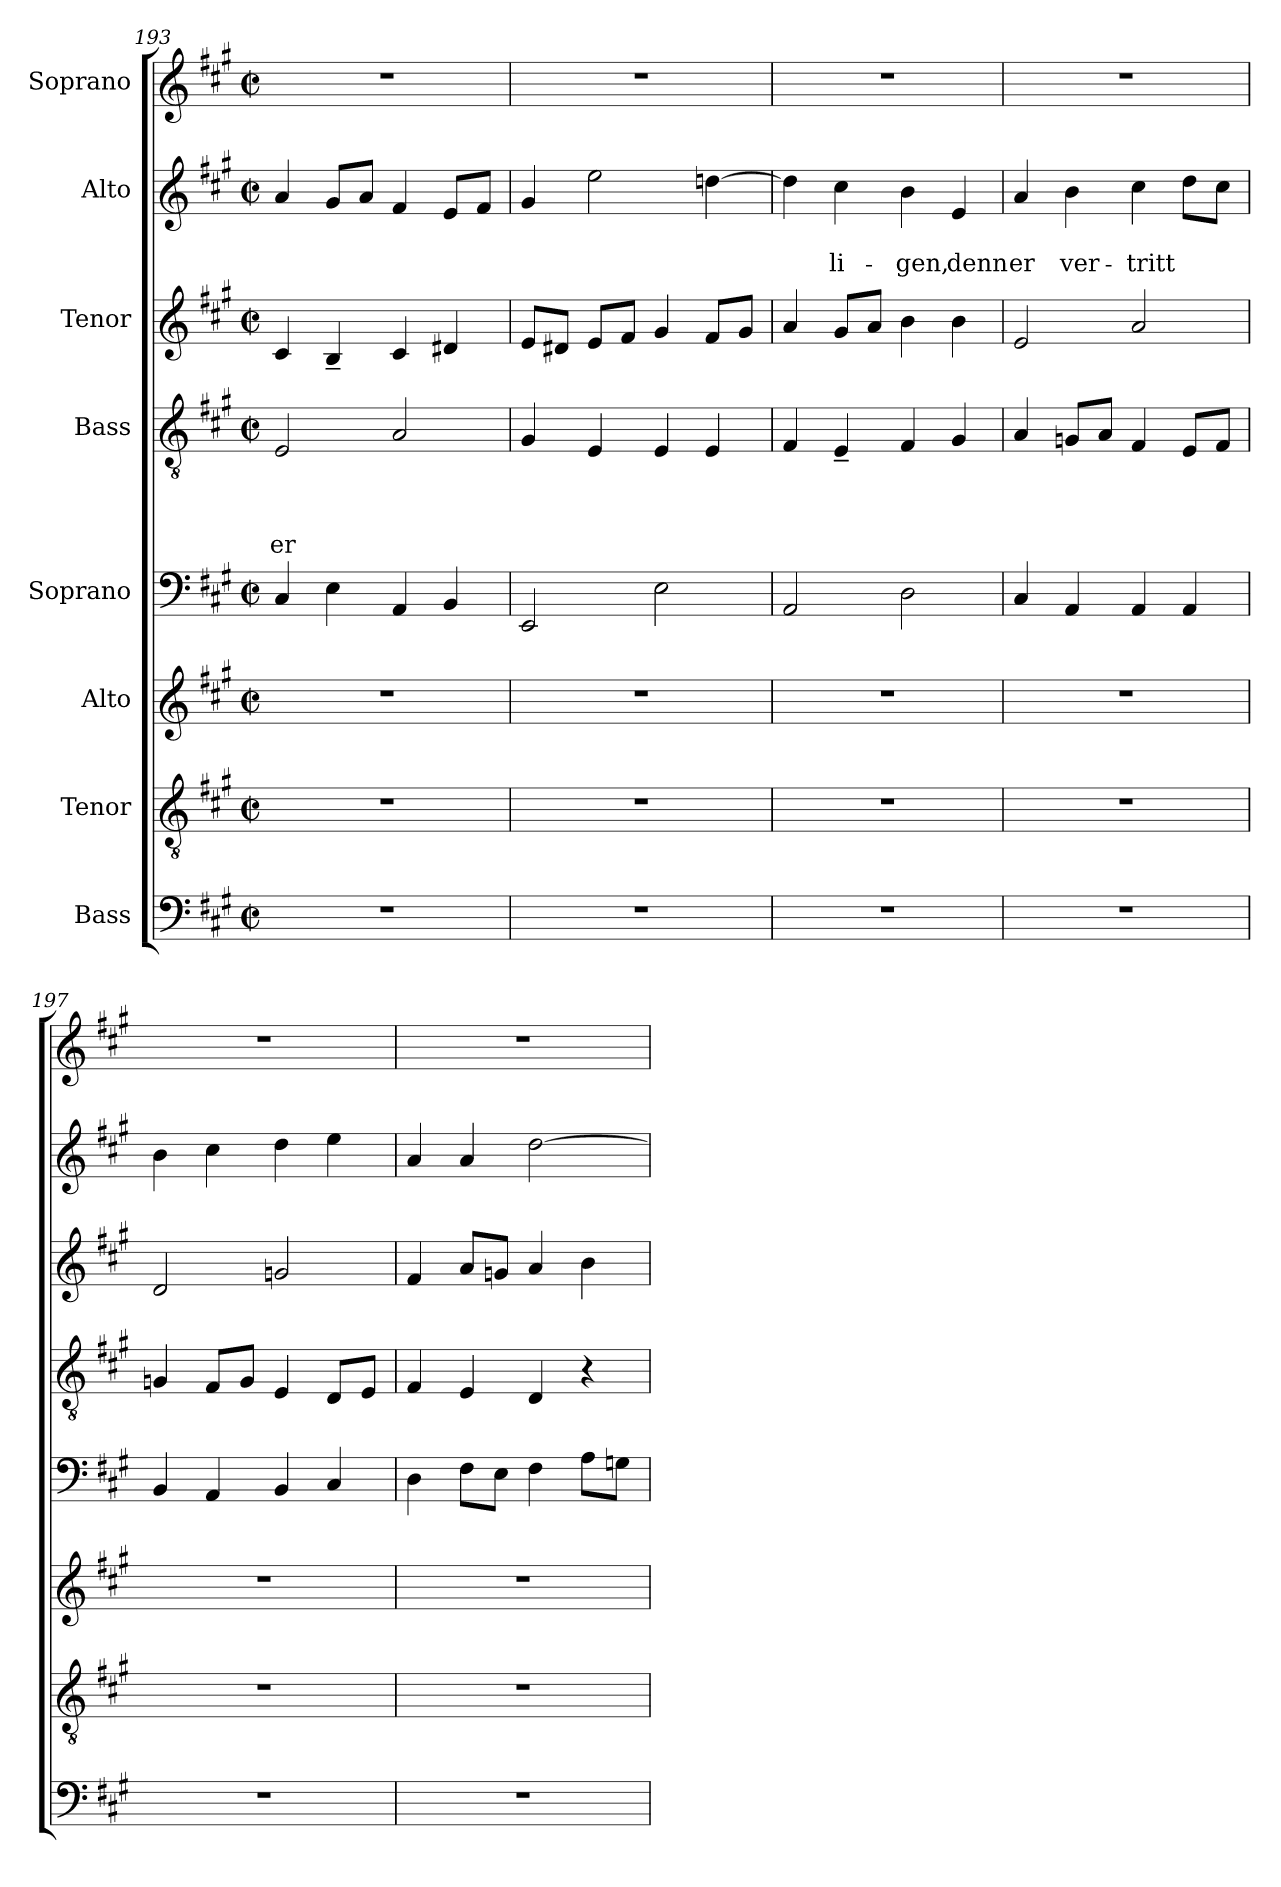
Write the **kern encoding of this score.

**kern	**kern	**kern	**kern	**kern	**text	**text	**text	**text	**kern	**kern	**text	**text	**kern
*part8	*part7	*part6	*part5	*part4	*part4	*part4	*part4	*part4	*part3	*part2	*part2	*part2	*part1
*staff8	*staff7	*staff6	*staff5	*staff4	*staff4	*staff4	*staff4	*staff4	*staff3	*staff2	*staff2	*staff2	*staff1
*I"Bass	*I"Tenor	*I"Alto	*I"Soprano	*I"Bass	*	*	*	*	*I"Tenor	*I"Alto	*	*	*I"Soprano
*clefF4	*clefGv2	*clefG2	*clefF4	*clefGv2	*	*	*	*	*clefG2	*clefG2	*	*	*clefG2
*k[f#c#g#]	*k[f#c#g#]	*k[f#c#g#]	*k[f#c#g#]	*k[f#c#g#]	*	*	*	*	*k[f#c#g#]	*k[f#c#g#]	*	*	*k[f#c#g#]
*A:	*A:	*A:	*A:	*A:	*	*	*	*	*A:	*A:	*	*	*A:
*M2/2	*M2/2	*M2/2	*M2/2	*M2/2	*	*	*	*	*M2/2	*M2/2	*	*	*M2/2
*met(c|)	*met(c|)	*met(c|)	*met(c|)	*met(c|)	*	*	*	*	*met(c|)	*met(c|)	*	*	*met(c|)
=193	=193	=193	=193	=193	=193	=193	=193	=193	=193	=193	=193	=193	=193
!	!	!	!	!	!	!	!	!LO:LY:b	!	!	!	!	!
1r	1r	1r	4C#/	2E/	.	.	.	er	4c#/	4a/	.	.	1r
.	.	.	4E\	.	.	.	.	.	4B~</	8g#/L	.	.	.
.	.	.	.	.	.	.	.	.	.	8a/J	.	.	.
.	.	.	4AA/	2A/	.	.	.	.	4c#/	4f#/	.	.	.
.	.	.	4BB/	.	.	.	.	.	4d#X/	8e/L	.	.	.
.	.	.	.	.	.	.	.	.	.	8f#/J	.	.	.
=194	=194	=194	=194	=194	=194	=194	=194	=194	=194	=194	=194	=194	=194
1r	1r	1r	2EE/	4G#/	.	.	.	.	8e/L	4g#/	.	.	1r
.	.	.	.	.	.	.	.	.	8d#X/J	.	.	.	.
.	.	.	.	4E/	.	.	.	.	8e/L	2ee\	.	.	.
.	.	.	.	.	.	.	.	.	8f#/J	.	.	.	.
.	.	.	2E\	4E/	.	.	.	.	4g#/	.	.	.	.
.	.	.	.	4E/	.	.	.	.	8f#/L	[>4ddn\	.	.	.
.	.	.	.	.	.	.	.	.	8g#/J	.	.	.	.
=195	=195	=195	=195	=195	=195	=195	=195	=195	=195	=195	=195	=195	=195
1r	1r	1r	2AA/	4F#/	.	.	.	.	4a/	4dd\]	.	.	1r
!	!	!	!	!	!	!	!	!	!	!	!	!LO:LY:b	!
.	.	.	.	4E~</	.	.	.	.	8g#/L	4cc#\	.	-li-	.
.	.	.	.	.	.	.	.	.	8a/J	.	.	.	.
!	!	!	!	!	!	!	!	!	!	!	!	!LO:LY:b	!
.	.	.	2D\	4F#/	.	.	.	.	4b\	4b\	.	-gen,	.
!	!	!	!	!	!	!	!	!	!	!	!	!LO:LY:b	!
.	.	.	.	4G#/	.	.	.	.	4b\	4e/	.	denn	.
=196	=196	=196	=196	=196	=196	=196	=196	=196	=196	=196	=196	=196	=196
!	!	!	!	!	!	!	!	!	!	!	!	!LO:LY:b	!
1r	1r	1r	4C#/	4A/	.	.	.	.	2e/	4a/	.	er	1r
!	!	!	!	!	!	!	!	!	!	!	!	!LO:LY:b	!
.	.	.	4AA/	8Gn/L	.	.	.	.	.	4b\	.	ver-	.
.	.	.	.	8A/J	.	.	.	.	.	.	.	.	.
!	!	!	!	!	!	!	!	!	!	!	!	!LO:LY:b	!
.	.	.	4AA/	4F#/	.	.	.	.	2a/	4cc#\	.	-tritt	.
.	.	.	4AA/	8E/L	.	.	.	.	.	8dd\L	.	.	.
.	.	.	.	8F#/J	.	.	.	.	.	8cc#\J	.	.	.
=197	=197	=197	=197	=197	=197	=197	=197	=197	=197	=197	=197	=197	=197
1r	1r	1r	4BB/	4Gn/	.	.	.	.	2d/	4b\	.	.	1r
.	.	.	4AA/	8F#/L	.	.	.	.	.	4cc#\	.	.	.
.	.	.	.	8G/J	.	.	.	.	.	.	.	.	.
.	.	.	4BB/	4E/	.	.	.	.	2gn/	4dd\	.	.	.
.	.	.	4C#/	8D/L	.	.	.	.	.	4ee\	.	.	.
.	.	.	.	8E/J	.	.	.	.	.	.	.	.	.
=198	=198	=198	=198	=198	=198	=198	=198	=198	=198	=198	=198	=198	=198
1r	1r	1r	4D\	4F#/	.	.	.	.	4f#/	4a/	.	.	1r
.	.	.	8F#\L	4E/	.	.	.	.	8a/L	4a/	.	.	.
.	.	.	8E\J	.	.	.	.	.	8gn/J	.	.	.	.
.	.	.	4F#\	4D/	.	.	.	.	4a/	[>2dd\	.	.	.
.	.	.	8A\L	4r	.	.	.	.	4b\	.	.	.	.
.	.	.	8Gn\J	.	.	.	.	.	.	.	.	.	.
=	=	=	=	=	=	=	=	=	=	=	=	=	=
*-	*-	*-	*-	*-	*-	*-	*-	*-	*-	*-	*-	*-	*-
